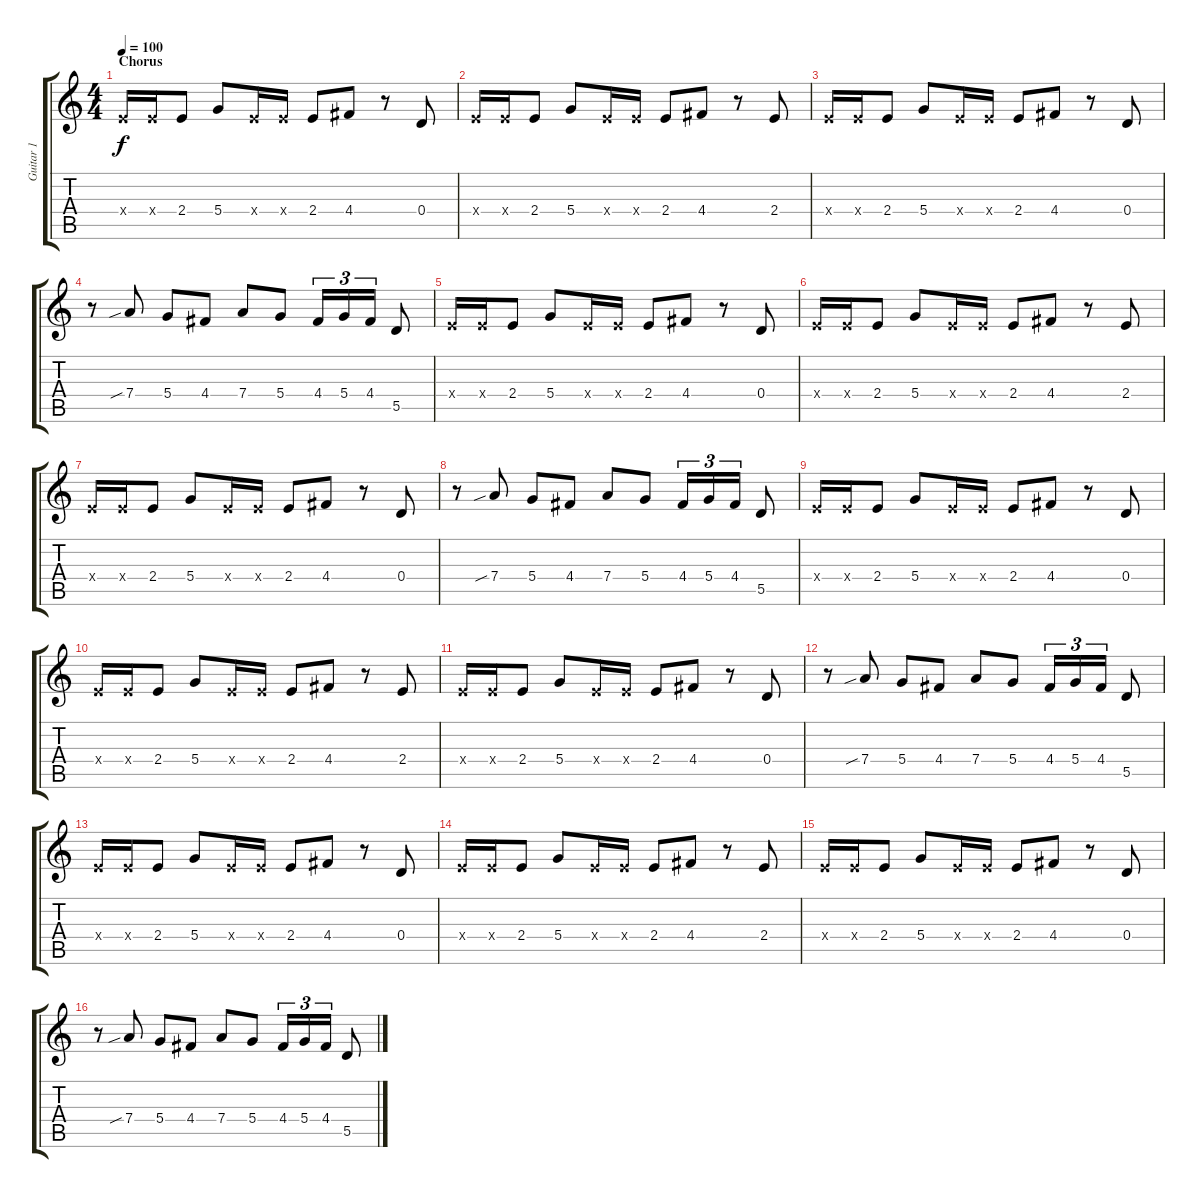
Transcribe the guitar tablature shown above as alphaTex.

\track ("Guitar 1" "Guitar 1") {instrument distortionguitar}
\staff {score tabs}
\tuning (E4 B3 G3 D3 A2 E2) {hide}
\ts (4 4)
\section ("" "Chorus")
\tempo 100
\clef g2
\ks c
2.4{x}.16{dy f} 2.4{x}.16 2.4.8 5.4.8 2.4{x}.16 2.4{x}.16 2.4.8 4.4.8 r.8 0.4.8 |
2.4{x}.16 2.4{x}.16 2.4.8 5.4.8 2.4{x}.16 2.4{x}.16 2.4.8 4.4.8 r.8 2.4.8 |
2.4{x}.16 2.4{x}.16 2.4.8 5.4.8 2.4{x}.16 2.4{x}.16 2.4.8 4.4.8 r.8 0.4.8 |
r.8 7.4{sib}.8 5.4.8 4.4.8 7.4.8 5.4.8 4.4.16{tu (3 2)} 5.4.16{tu (3 2)} 4.4.16{tu (3 2)} 5.5.8 |
2.4{x}.16 2.4{x}.16 2.4.8 5.4.8 2.4{x}.16 2.4{x}.16 2.4.8 4.4.8 r.8 0.4.8 |
2.4{x}.16 2.4{x}.16 2.4.8 5.4.8 2.4{x}.16 2.4{x}.16 2.4.8 4.4.8 r.8 2.4.8 |
2.4{x}.16 2.4{x}.16 2.4.8 5.4.8 2.4{x}.16 2.4{x}.16 2.4.8 4.4.8 r.8 0.4.8 |
r.8 7.4{sib}.8 5.4.8 4.4.8 7.4.8 5.4.8 4.4.16{tu (3 2)} 5.4.16{tu (3 2)} 4.4.16{tu (3 2)} 5.5.8 |
2.4{x}.16 2.4{x}.16 2.4.8 5.4.8 2.4{x}.16 2.4{x}.16 2.4.8 4.4.8 r.8 0.4.8 |
2.4{x}.16 2.4{x}.16 2.4.8 5.4.8 2.4{x}.16 2.4{x}.16 2.4.8 4.4.8 r.8 2.4.8 |
2.4{x}.16 2.4{x}.16 2.4.8 5.4.8 2.4{x}.16 2.4{x}.16 2.4.8 4.4.8 r.8 0.4.8 |
r.8 7.4{sib}.8 5.4.8 4.4.8 7.4.8 5.4.8 4.4.16{tu (3 2)} 5.4.16{tu (3 2)} 4.4.16{tu (3 2)} 5.5.8 |
2.4{x}.16 2.4{x}.16 2.4.8 5.4.8 2.4{x}.16 2.4{x}.16 2.4.8 4.4.8 r.8 0.4.8 |
2.4{x}.16 2.4{x}.16 2.4.8 5.4.8 2.4{x}.16 2.4{x}.16 2.4.8 4.4.8 r.8 2.4.8 |
2.4{x}.16 2.4{x}.16 2.4.8 5.4.8 2.4{x}.16 2.4{x}.16 2.4.8 4.4.8 r.8 0.4.8 |
r.8 7.4{sib}.8 5.4.8 4.4.8 7.4.8 5.4.8 4.4.16{tu (3 2)} 5.4.16{tu (3 2)} 4.4.16{tu (3 2)} 5.5.8
